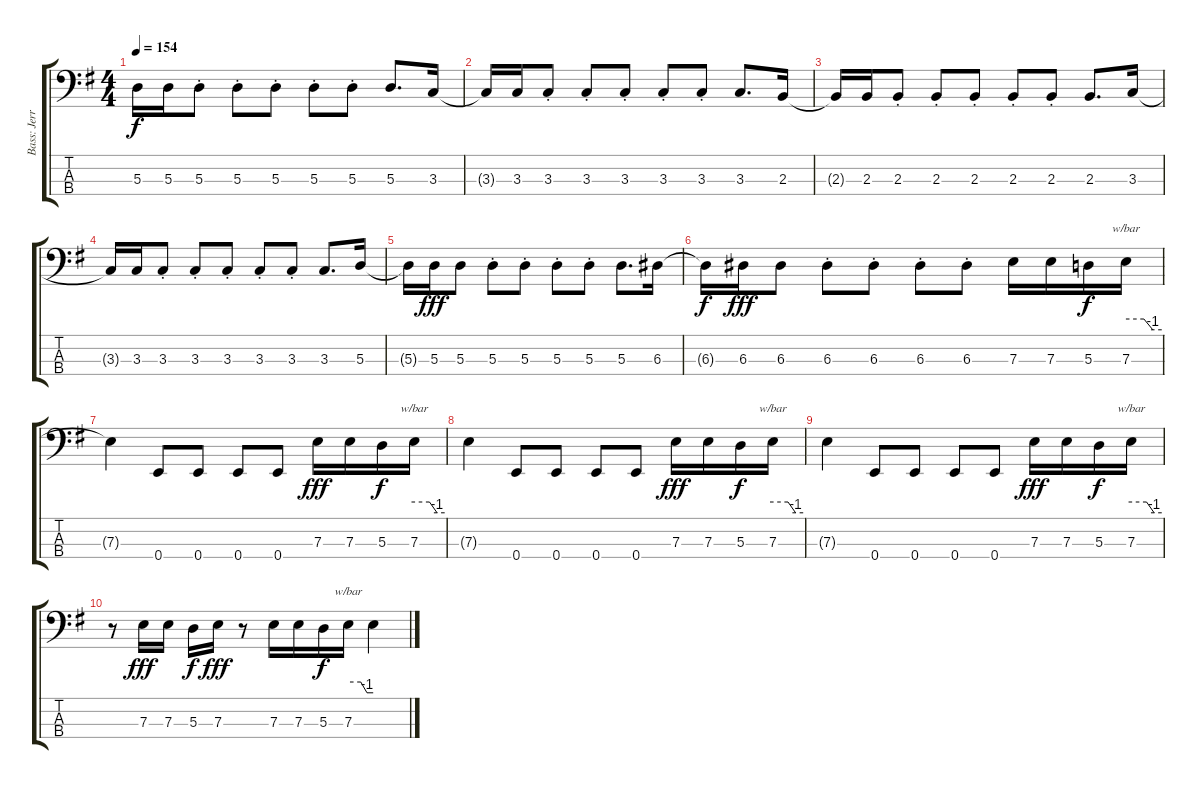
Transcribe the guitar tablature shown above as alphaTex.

\track ("Bass: Jerry" "Bass: Jerr") {instrument electricbassfinger}
\staff {score tabs}
\tuning (G2 D2 A1 E1) {hide}
\ts (4 4)
\tempo 154
\clef f4
\ks g
5.3{t}.16{dy f} 5.3.16 5.3{st}.8 5.3{st}.8 5.3{st}.8 5.3{st}.8 5.3{st}.8 5.3.8{d} 3.3.16 |
3.3{t}.16 3.3.16 3.3{st}.8 3.3{st}.8 3.3{st}.8 3.3{st}.8 3.3{st}.8 3.3.8{d} 2.3.16 |
2.3{t}.16 2.3.16 2.3{st}.8 2.3{st}.8 2.3{st}.8 2.3{st}.8 2.3{st}.8 2.3.8{d} 3.3.16 |
3.3{t}.16 3.3.16 3.3{st}.8 3.3{st}.8 3.3{st}.8 3.3{st}.8 3.3{st}.8 3.3.8{d} 5.3.16 |
5.3{t}.16 5.3.16{dy fff} 5.3.8 5.3{st}.8 5.3{st}.8 5.3{st}.8 5.3{st}.8 5.3.8{d} 6.3.16 |
6.3{t}.16{dy f} 6.3.16{dy fff} 6.3.8 6.3{st}.8 6.3{st}.8 6.3{st}.8 6.3{st}.8 7.3.16 7.3.16 5.3.16{dy f} 7.3.16{tbe (custom default 0 0 30 0 45 -4 60 -4)} |
7.3{t}.4 0.4.8 0.4.8 0.4.8 0.4.8 7.3.16{dy fff} 7.3.16 5.3.16{dy f} 7.3.16{tbe (custom default 0 0 30 0 45 -4 60 -4)} |
7.3{t}.4 0.4.8 0.4.8 0.4.8 0.4.8 7.3.16{dy fff} 7.3.16 5.3.16{dy f} 7.3.16{tbe (custom default 0 0 30 0 45 -4 60 -4)} |
7.3{t}.4 0.4.8 0.4.8 0.4.8 0.4.8 7.3.16{dy fff} 7.3.16 5.3.16{dy f} 7.3.16{tbe (custom default 0 0 30 0 45 -4 60 -4)} |
r.8 7.3.16{dy fff} 7.3.16 5.3.16{dy f} 7.3.16{dy fff} r.8 7.3.16 7.3.16 5.3.16{dy f} 7.3.16{tbe (custom default 0 0 30 0 45 -4 60 -4)} 7.3{t}.4
